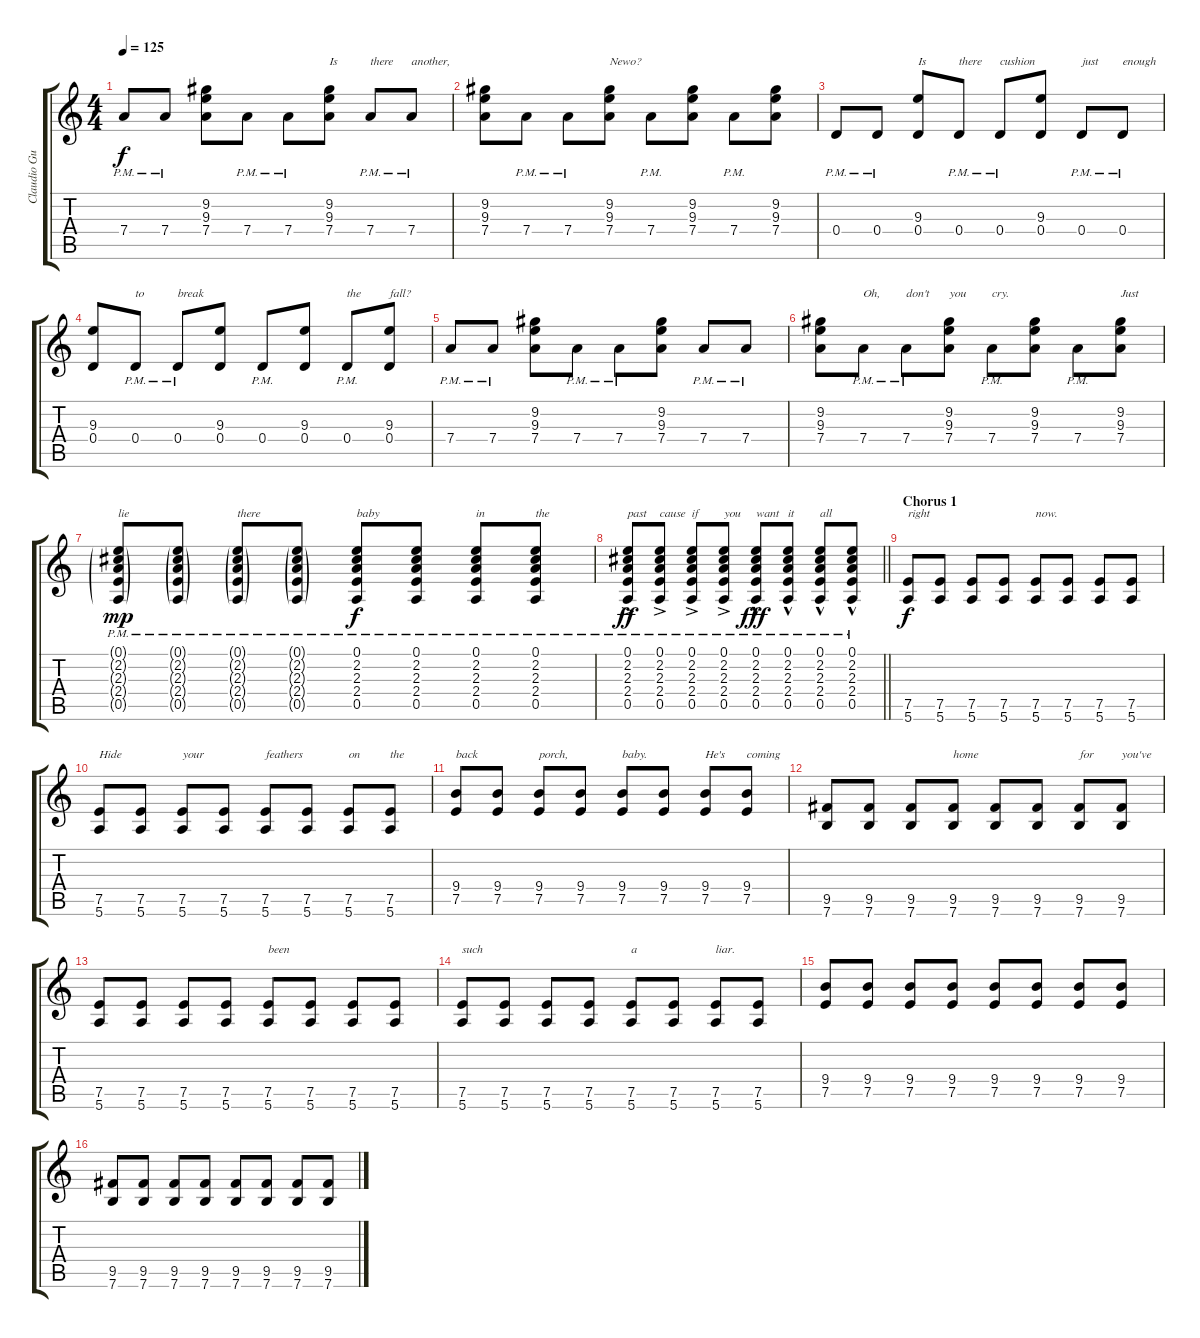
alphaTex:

\track ("Claudio Guitar" "Claudio Gu") {instrument overdrivenguitar}
\staff {score tabs}
\tuning (E4 B3 G3 D3 A2 E2) {hide}
\ts (4 4)
\tempo 125
\clef g2
\ks c
7.4{pm}.8{dy f} 7.4{pm}.8 (9.2 9.3 7.4).8 7.4{pm}.8 7.4{pm}.8 (9.2 9.3 7.4).8{txt "Is"} 7.4{pm}.8{txt "there"} 7.4{pm}.8{txt "another,"} |
(9.2 9.3 7.4).8 7.4{pm}.8 7.4{pm}.8 (9.2 9.3 7.4).8{txt "Newo?"} 7.4{pm}.8 (9.2 9.3 7.4).8 7.4{pm}.8 (9.2 9.3 7.4).8 |
0.4{pm}.8 0.4{pm}.8 (9.3 0.4).8{txt "Is"} 0.4{pm}.8{txt "there"} 0.4{pm}.8{txt "cushion"} (9.3 0.4).8 0.4{pm}.8{txt "just"} 0.4{pm}.8{txt "enough"} |
(9.3 0.4).8 0.4{pm}.8{txt "to"} 0.4{pm}.8{txt "break"} (9.3 0.4).8 0.4{pm}.8 (9.3 0.4).8 0.4{pm}.8{txt "the"} (9.3 0.4).8{txt "fall?"} |
7.4{pm}.8 7.4{pm}.8 (9.2 9.3 7.4).8 7.4{pm}.8 7.4{pm}.8 (9.2 9.3 7.4).8 7.4{pm}.8 7.4{pm}.8 |
(9.2 9.3 7.4).8 7.4{pm}.8{txt "Oh,"} 7.4{pm}.8{txt "don't"} (9.2 9.3 7.4).8{txt "you"} 7.4{pm}.8{txt "cry."} (9.2 9.3 7.4).8 7.4{pm}.8 (9.2 9.3 7.4).8{txt "Just"} |
(0.1{g pm} 2.2{g pm} 2.3{g pm} 2.4{g pm} 0.5{g pm}).8{txt "lie" dy mp} (0.1{g pm} 2.2{g pm} 2.3{g pm} 2.4{g pm} 0.5{g pm}).8 (0.1{g pm} 2.2{g pm} 2.3{g pm} 2.4{g pm} 0.5{g pm}).8{txt "there"} (0.1{g pm} 2.2{g pm} 2.3{g pm} 2.4{g pm} 0.5{g pm}).8 (0.1{pm} 2.2{pm} 2.3{pm} 2.4{pm} 0.5{pm}).8{txt "baby" dy f} (0.1{pm} 2.2{pm} 2.3{pm} 2.4{pm} 0.5{pm}).8 (0.1{pm} 2.2{pm} 2.3{pm} 2.4{pm} 0.5{pm}).8{txt "in"} (0.1{pm} 2.2{pm} 2.3{pm} 2.4{pm} 0.5{pm}).8{txt "the"} |
\barLineRight lightlight
(0.1{ac pm} 2.2{ac pm} 2.3{ac pm} 2.4{ac pm} 0.5{ac pm}).8{txt "past" dy ff} (0.1{ac pm} 2.2{ac pm} 2.3{ac pm} 2.4{ac pm} 0.5{ac pm}).8{txt "cause"} (0.1{ac pm} 2.2{ac pm} 2.3{ac pm} 2.4{ac pm} 0.5{ac pm}).8{txt "if"} (0.1{ac pm} 2.2{ac pm} 2.3{ac pm} 2.4{ac pm} 0.5{ac pm}).8{txt "you"} (0.1{hac pm} 2.2{hac pm} 2.3{hac pm} 2.4{hac pm} 0.5{hac pm}).8{txt "want" dy fff} (0.1{hac pm} 2.2{hac pm} 2.3{hac pm} 2.4{hac pm} 0.5{hac pm}).8{txt "it"} (0.1{hac pm} 2.2{hac pm} 2.3{hac pm} 2.4{hac pm} 0.5{hac pm}).8{txt "all"} (0.1{hac pm} 2.2{hac pm} 2.3{hac pm} 2.4{hac pm} 0.5{hac pm}).8 |
\section ("" "Chorus 1")
(7.5 5.6).8{txt "right" dy f} (7.5 5.6).8 (7.5 5.6).8 (7.5 5.6).8 (7.5 5.6).8{txt "now."} (7.5 5.6).8 (7.5 5.6).8 (7.5 5.6).8 |
(7.5 5.6).8{txt "Hide"} (7.5 5.6).8 (7.5 5.6).8{txt "your"} (7.5 5.6).8 (7.5 5.6).8{txt "feathers"} (7.5 5.6).8 (7.5 5.6).8{txt "on"} (7.5 5.6).8{txt "the"} |
(9.4 7.5).8{txt "back"} (9.4 7.5).8 (9.4 7.5).8{txt "porch,"} (9.4 7.5).8 (9.4 7.5).8{txt "baby."} (9.4 7.5).8 (9.4 7.5).8{txt "He's"} (9.4 7.5).8{txt "coming"} |
(9.5 7.6).8 (9.5 7.6).8 (9.5 7.6).8 (9.5 7.6).8{txt "home"} (9.5 7.6).8 (9.5 7.6).8 (9.5 7.6).8{txt "for"} (9.5 7.6).8{txt "you've"} |
(7.5 5.6).8 (7.5 5.6).8 (7.5 5.6).8 (7.5 5.6).8 (7.5 5.6).8{txt "been"} (7.5 5.6).8 (7.5 5.6).8 (7.5 5.6).8 |
(7.5 5.6).8{txt "such"} (7.5 5.6).8 (7.5 5.6).8 (7.5 5.6).8 (7.5 5.6).8{txt "a"} (7.5 5.6).8 (7.5 5.6).8{txt "liar."} (7.5 5.6).8 |
(9.4 7.5).8 (9.4 7.5).8 (9.4 7.5).8 (9.4 7.5).8 (9.4 7.5).8 (9.4 7.5).8 (9.4 7.5).8 (9.4 7.5).8 |
(9.5 7.6).8 (9.5 7.6).8 (9.5 7.6).8 (9.5 7.6).8 (9.5 7.6).8 (9.5 7.6).8 (9.5 7.6).8 (9.5 7.6).8
